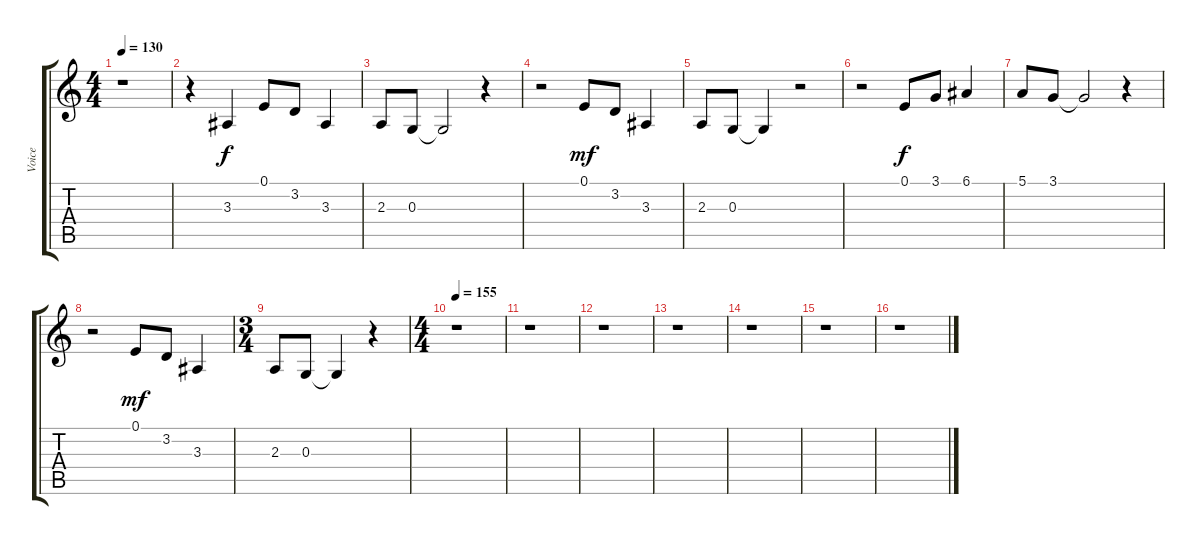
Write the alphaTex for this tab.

\track ("Voice" "Voice") {instrument altosax}
\staff {score tabs}
\tuning (E4 B3 G3 D3 A2 E2) {hide}
\ts (4 4)
\tempo 130
\clef g2
\ks c
r.1{dy f} |
r.4 3.3.4 0.1.8 3.2.8 3.3.4 |
2.3.8 0.3.8 0.3{t}.2 r.4 |
r.2 0.1.8{dy mf} 3.2.8 3.3.4 |
2.3.8 0.3.8 0.3{t}.4 r.2 |
r.2 0.1.8{dy f} 3.1.8 6.1.4 |
5.1.8 3.1.8 3.1{t}.2 r.4 |
r.2 0.1.8{dy mf} 3.2.8 3.3.4 |
\ts (3 4)
2.3.8 0.3.8 0.3{t}.4 r.4 |
\ts (4 4)
\tempo 155
r.1 |
r.1 |
r.1 |
r.1 |
r.1 |
r.1 |
r.1
